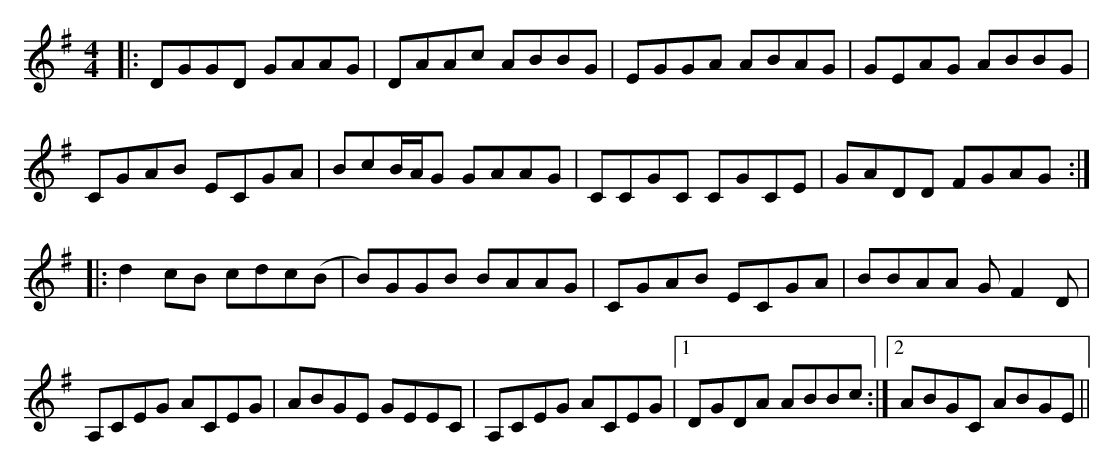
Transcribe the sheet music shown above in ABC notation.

X:1
M:4/4
K:G
|:DGGD GAAG|DAAc ABBG|EGGA ABAG|GEAG ABBG|
CGAB ECGA|BcB/A/G GAAG|CCGC CGCE|GADD FGAG:|
|:d2cB cdc(B|B)GGB BAAG|CGAB ECGA|BBAA GF2D|
A,CEG ACEG|ABGE GEEC|A,CEG ACEG|1 DGDA ABBc:|2 ABGC ABGE||
